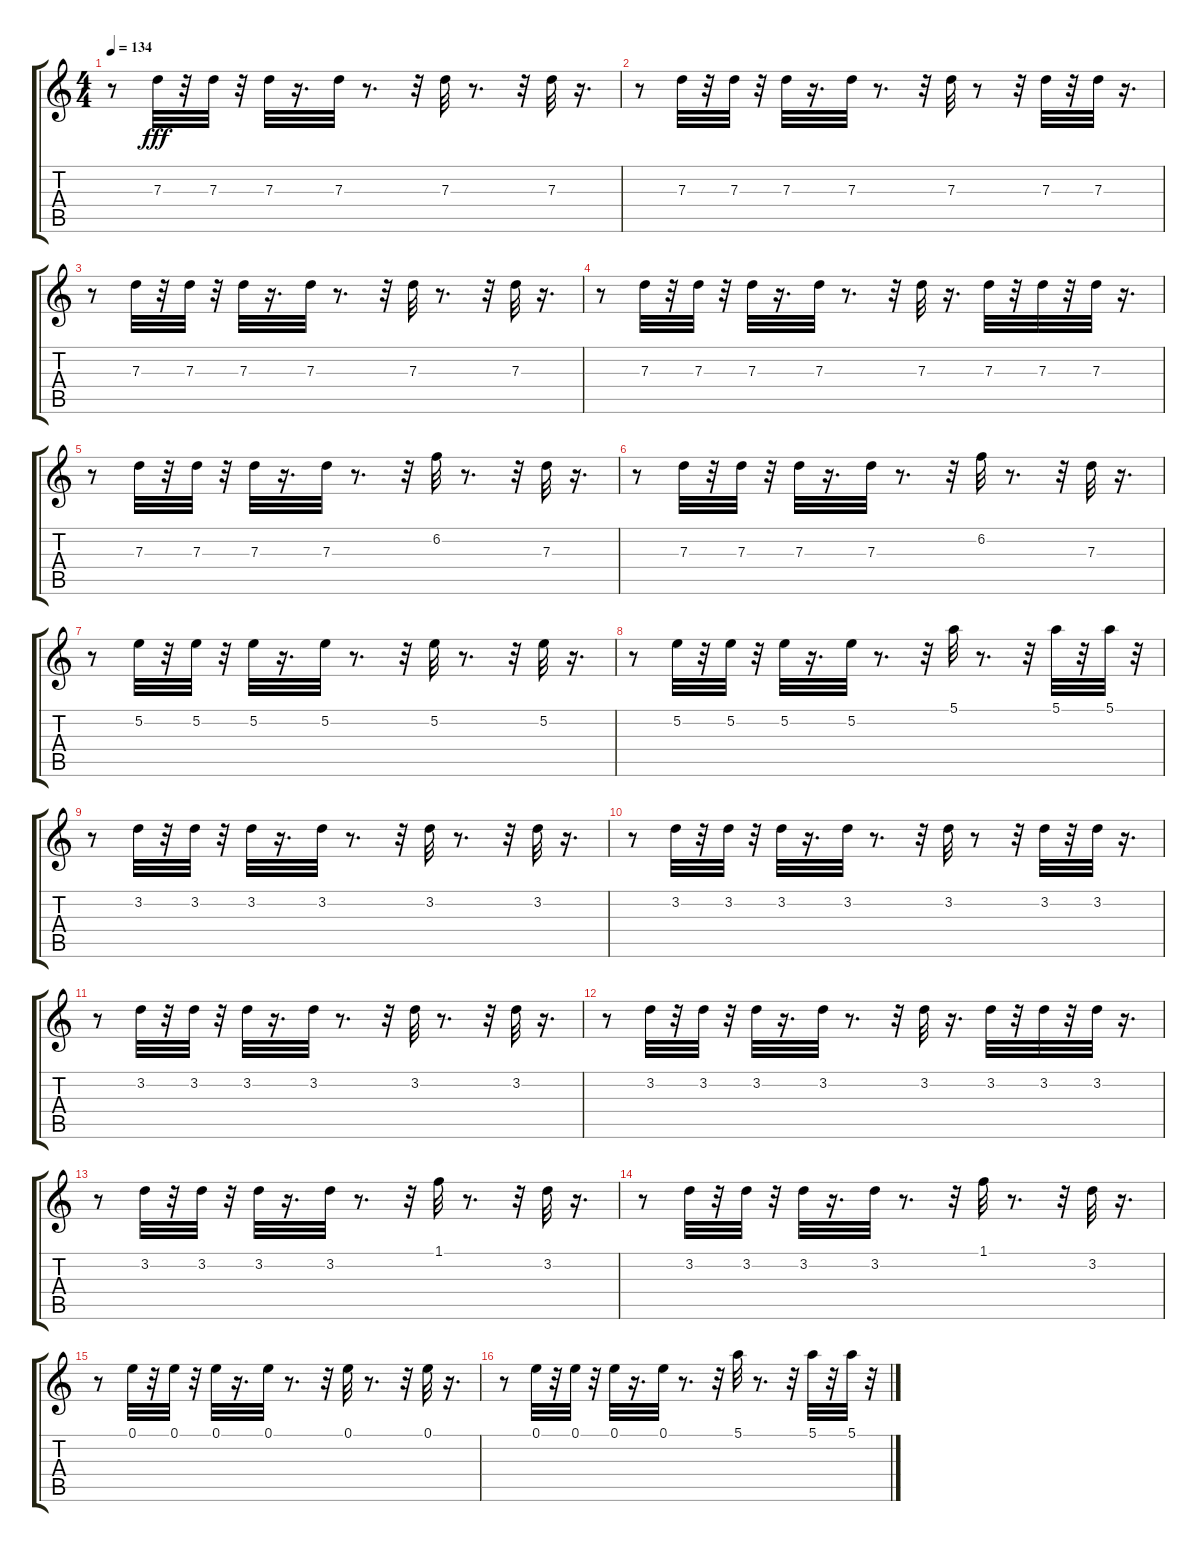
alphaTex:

\track "" {instrument electricguitarmuted}
\staff {score tabs}
\tuning (E4 B3 G3 D3 A2 E2) {hide}
\ts (4 4)
\tempo 134
\clef g2
\ks c
r.8{dy fff} 7.3.32{volume 10} r.32 7.3.32 r.32 7.3.32 r.16{d} 7.3.32 r.8{d} r.32 7.3.32 r.8{d} r.32 7.3.32 r.16{d} |
r.8 7.3.32 r.32 7.3.32 r.32 7.3.32 r.16{d} 7.3.32 r.8{d} r.32 7.3.32 r.8 r.32 7.3.32 r.32 7.3.32 r.16{d} |
r.8 7.3.32 r.32 7.3.32 r.32 7.3.32 r.16{d} 7.3.32 r.8{d} r.32 7.3.32 r.8{d} r.32 7.3.32 r.16{d} |
r.8 7.3.32 r.32 7.3.32 r.32 7.3.32 r.16{d} 7.3.32 r.8{d} r.32 7.3.32 r.16{d} 7.3.32 r.32 7.3.32 r.32 7.3.32 r.16{d} |
r.8 7.3.32 r.32 7.3.32 r.32 7.3.32 r.16{d} 7.3.32 r.8{d} r.32 6.2.32 r.8{d} r.32 7.3.32 r.16{d} |
r.8 7.3.32 r.32 7.3.32 r.32 7.3.32 r.16{d} 7.3.32 r.8{d} r.32 6.2.32 r.8{d} r.32 7.3.32 r.16{d} |
r.8 5.2.32 r.32 5.2.32 r.32 5.2.32 r.16{d} 5.2.32 r.8{d} r.32 5.2.32 r.8{d} r.32 5.2.32 r.16{d} |
r.8 5.2.32 r.32 5.2.32 r.32 5.2.32 r.16{d} 5.2.32 r.8{d} r.32 5.1.32 r.8{d} r.32 5.1.32 r.32 5.1.32 r.32 |
r.8 3.2.32 r.32 3.2.32 r.32 3.2.32 r.16{d} 3.2.32 r.8{d} r.32 3.2.32 r.8{d} r.32 3.2.32 r.16{d} |
r.8 3.2.32 r.32 3.2.32 r.32 3.2.32 r.16{d} 3.2.32 r.8{d} r.32 3.2.32 r.8 r.32 3.2.32 r.32 3.2.32 r.16{d} |
r.8 3.2.32 r.32 3.2.32 r.32 3.2.32 r.16{d} 3.2.32 r.8{d} r.32 3.2.32 r.8{d} r.32 3.2.32 r.16{d} |
r.8 3.2.32 r.32 3.2.32 r.32 3.2.32 r.16{d} 3.2.32 r.8{d} r.32 3.2.32 r.16{d} 3.2.32 r.32 3.2.32 r.32 3.2.32 r.16{d} |
r.8 3.2.32 r.32 3.2.32 r.32 3.2.32 r.16{d} 3.2.32 r.8{d} r.32 1.1.32 r.8{d} r.32 3.2.32 r.16{d} |
r.8 3.2.32 r.32 3.2.32 r.32 3.2.32 r.16{d} 3.2.32 r.8{d} r.32 1.1.32 r.8{d} r.32 3.2.32 r.16{d} |
r.8 0.1.32 r.32 0.1.32 r.32 0.1.32 r.16{d} 0.1.32 r.8{d} r.32 0.1.32 r.8{d} r.32 0.1.32 r.16{d} |
r.8 0.1.32 r.32 0.1.32 r.32 0.1.32 r.16{d} 0.1.32 r.8{d} r.32 5.1.32 r.8{d} r.32 5.1.32 r.32 5.1.32 r.32
